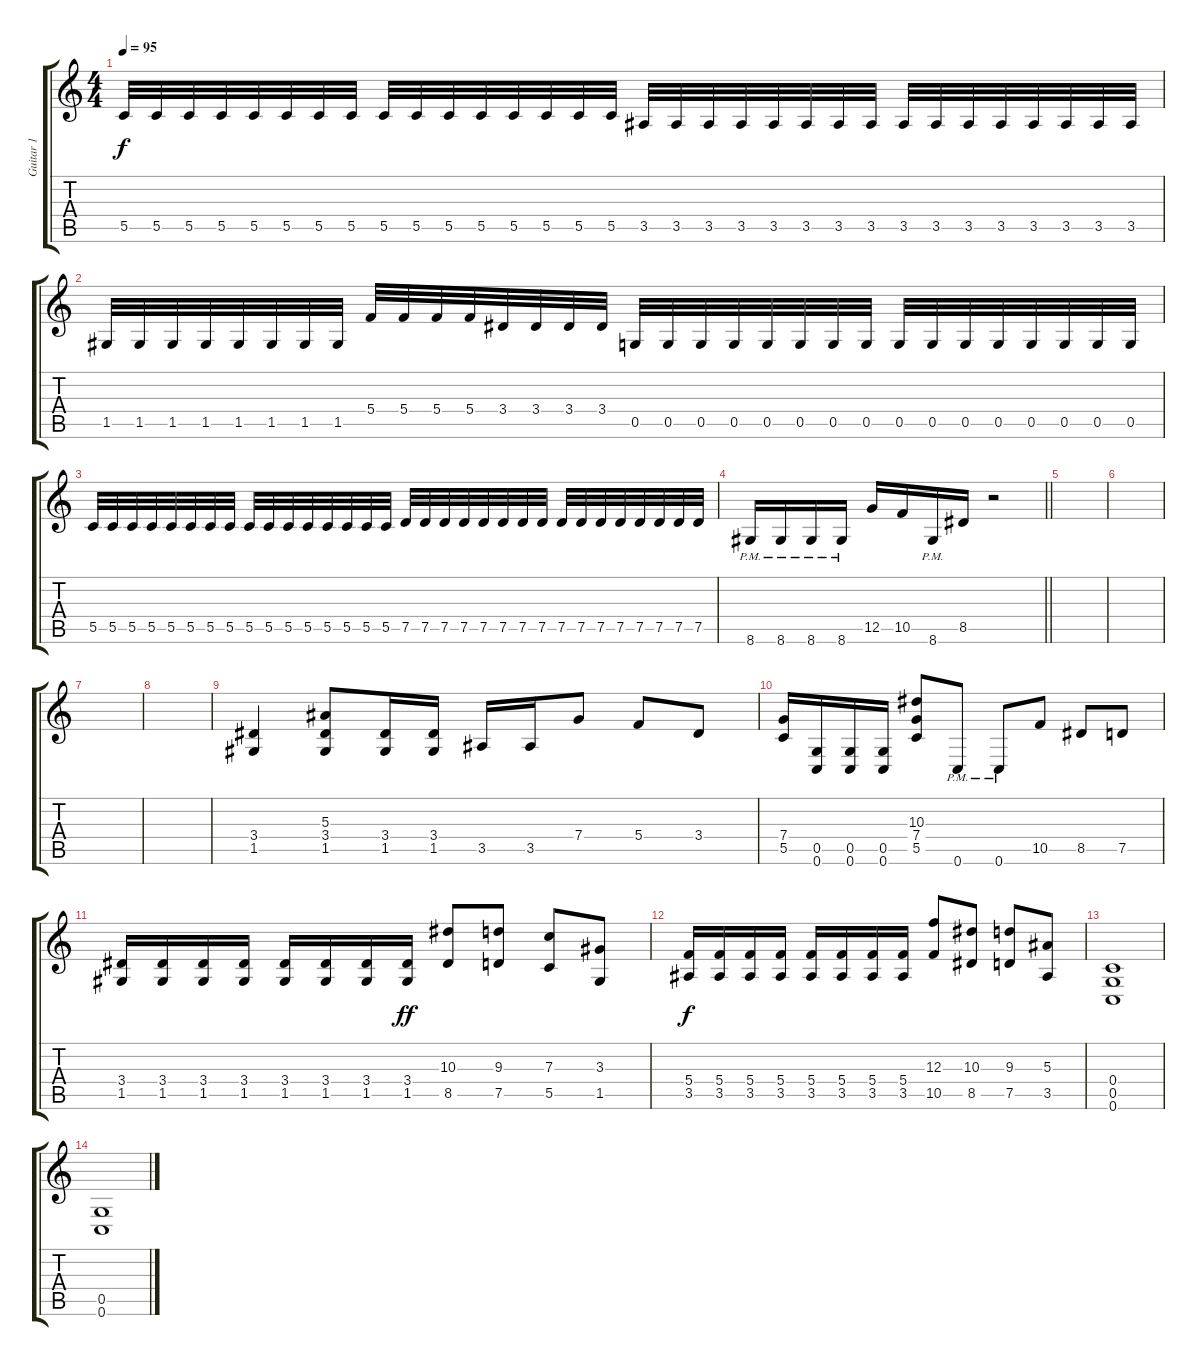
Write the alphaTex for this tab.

\track ("Guitar 1" "Guitar 1") {instrument distortionguitar}
\staff {score tabs}
\tuning (D4 A3 F3 C3 G2 C2) {hide}
\ts (4 4)
\tempo 95
\clef g2
\ks c
5.5.32{dy f} 5.5.32 5.5.32 5.5.32 5.5.32 5.5.32 5.5.32 5.5.32 5.5.32 5.5.32 5.5.32 5.5.32 5.5.32 5.5.32 5.5.32 5.5.32 3.5.32 3.5.32 3.5.32 3.5.32 3.5.32 3.5.32 3.5.32 3.5.32 3.5.32 3.5.32 3.5.32 3.5.32 3.5.32 3.5.32 3.5.32 3.5.32 |
1.5.32 1.5.32 1.5.32 1.5.32 1.5.32 1.5.32 1.5.32 1.5.32 5.4.32 5.4.32 5.4.32 5.4.32 3.4.32 3.4.32 3.4.32 3.4.32 0.5.32 0.5.32 0.5.32 0.5.32 0.5.32 0.5.32 0.5.32 0.5.32 0.5.32 0.5.32 0.5.32 0.5.32 0.5.32 0.5.32 0.5.32 0.5.32 |
5.5.32 5.5.32 5.5.32 5.5.32 5.5.32 5.5.32 5.5.32 5.5.32 5.5.32 5.5.32 5.5.32 5.5.32 5.5.32 5.5.32 5.5.32 5.5.32 7.5.32 7.5.32 7.5.32 7.5.32 7.5.32 7.5.32 7.5.32 7.5.32 7.5.32 7.5.32 7.5.32 7.5.32 7.5.32 7.5.32 7.5.32 7.5.32 |
\barLineRight lightlight
8.6{pm}.16 8.6{pm}.16 8.6{pm}.16 8.6{pm}.16 12.5.16 10.5.16 8.6{pm}.16 8.5.16 r.2 |
|
|
|
|
(3.4 1.5).4 (5.3 3.4 1.5).8 (3.4 1.5).16 (3.4 1.5).16 3.5.16 3.5.16 7.4.8 5.4.8 3.4.8 |
(7.4 5.5).16 (0.5 0.6).16 (0.5 0.6).16 (0.5 0.6).16 (10.3 7.4 5.5).8 0.6{pm}.8 0.6{pm}.8 10.5.8 8.5.8 7.5.8 |
(3.4 1.5).16 (3.4 1.5).16 (3.4 1.5).16 (3.4 1.5).16 (3.4 1.5).16 (3.4 1.5).16 (3.4 1.5).16 (3.4 1.5).16{dy ff} (10.3 8.5).8 (9.3 7.5).8 (7.3 5.5).8 (3.3 1.5).8 |
(5.4 3.5).16{dy f} (5.4 3.5).16 (5.4 3.5).16 (5.4 3.5).16 (5.4 3.5).16 (5.4 3.5).16 (5.4 3.5).16 (5.4 3.5).16 (12.3 10.5).8 (10.3 8.5).8 (9.3 7.5).8 (5.3 3.5).8 |
(0.4 0.5 0.6).1 |
(0.5 0.6).1
